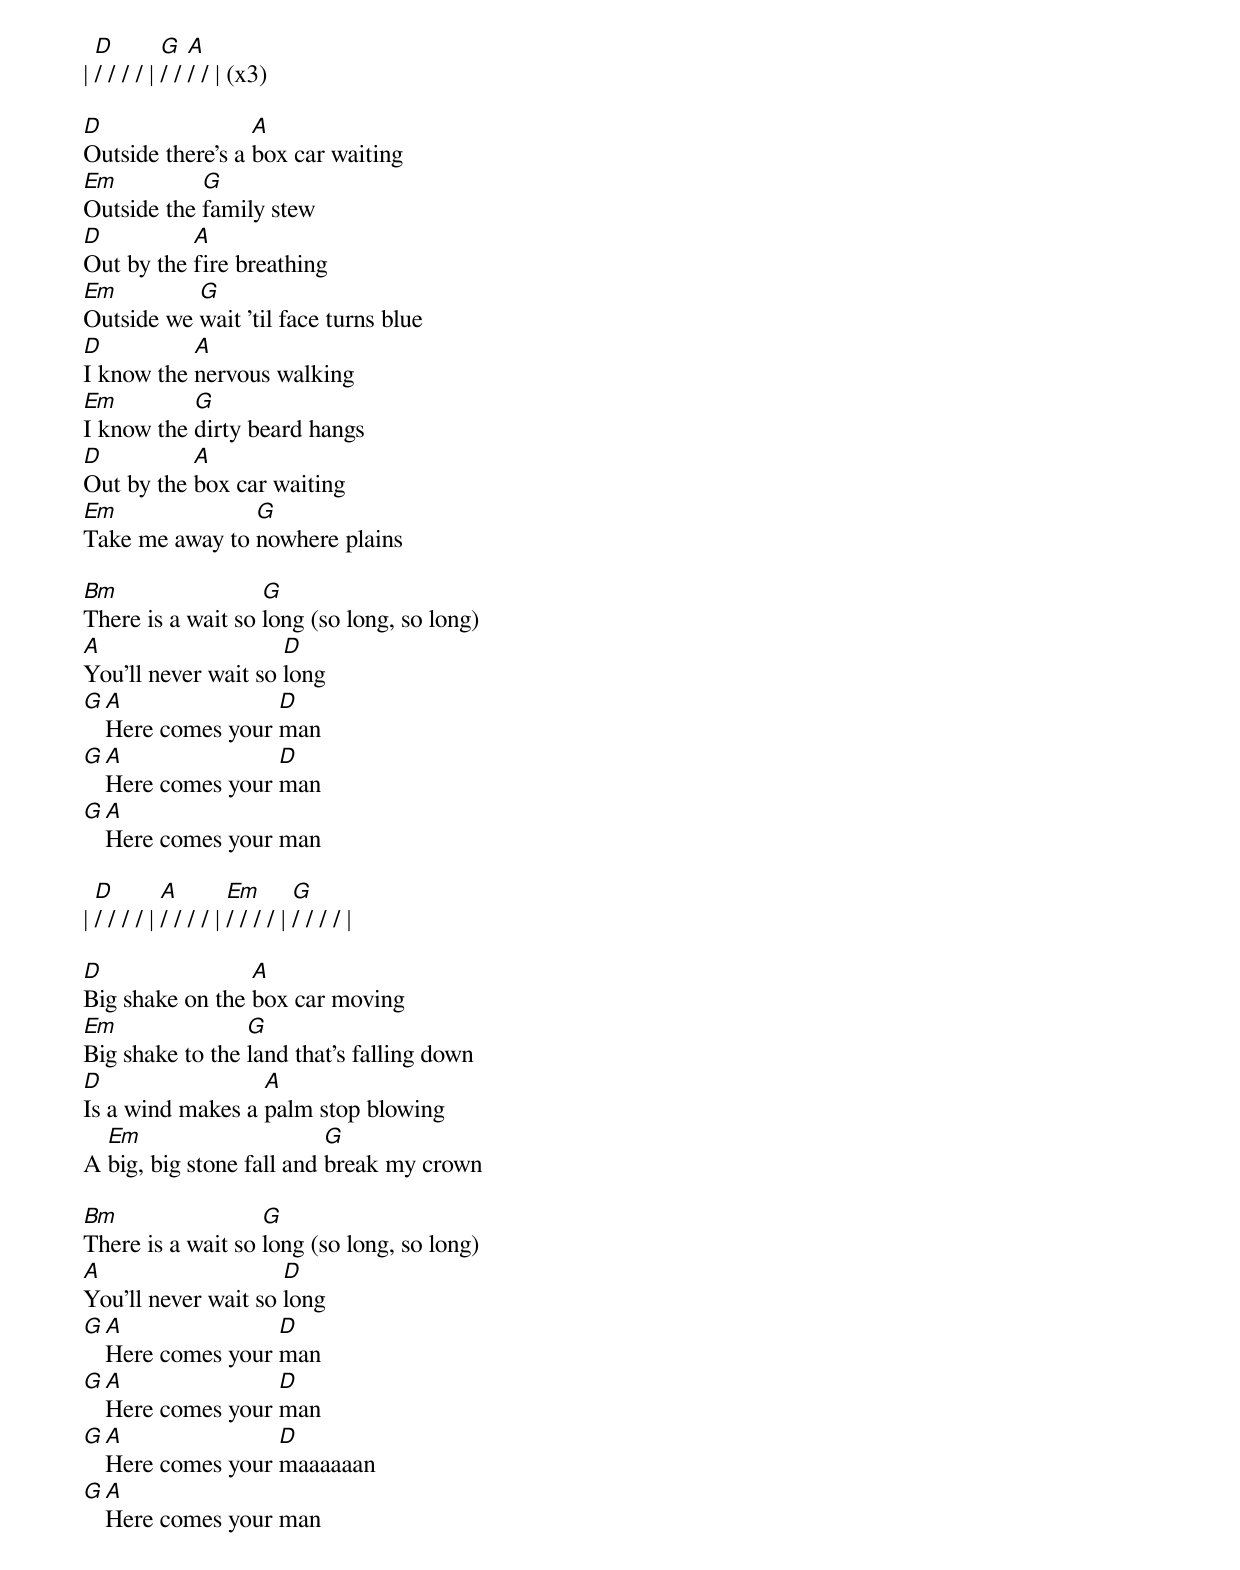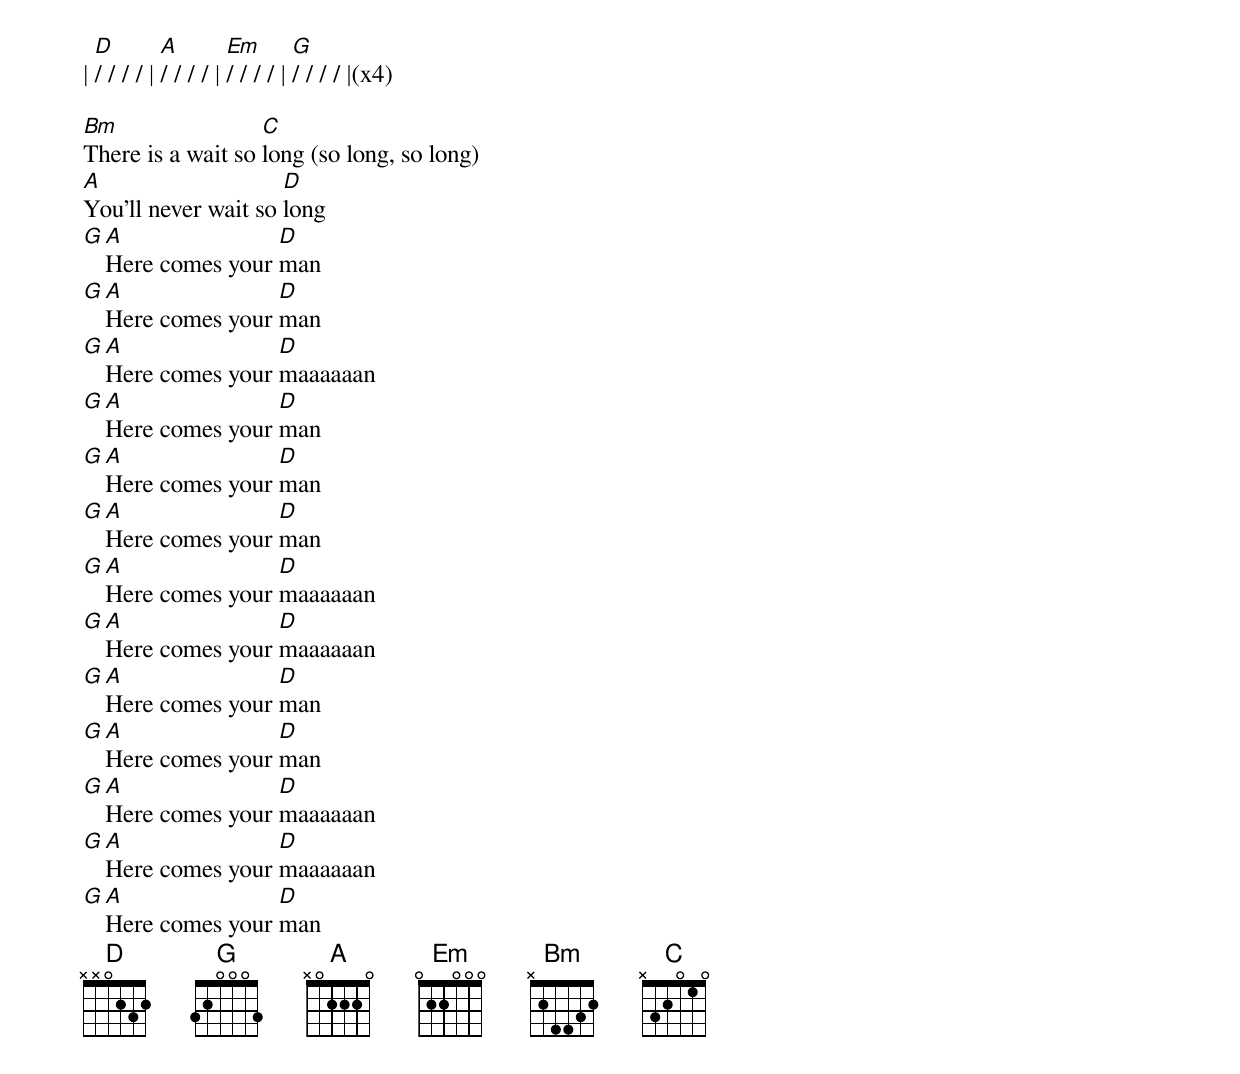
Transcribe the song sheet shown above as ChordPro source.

| [D]/ / / / | [G]/ / [A]/ / | (x3)

[D]Outside there's a [A]box car waiting
[Em]Outside the [G]family stew
[D]Out by the [A]fire breathing
[Em]Outside we [G]wait 'til face turns blue
[D]I know the [A]nervous walking
[Em]I know the [G]dirty beard hangs
[D]Out by the [A]box car waiting
[Em]Take me away to [G]nowhere plains

[Bm]There is a wait so [G]long (so long, so long)
[A]You'll never wait so [D]long
[G][A]Here comes your [D]man
[G][A]Here comes your [D]man
[G][A]Here comes your man

| [D]/ / / / | [A]/ / / / | [Em]/ / / / | [G]/ / / / |

[D]Big shake on the [A]box car moving
[Em]Big shake to the [G]land that's falling down
[D]Is a wind makes a [A]palm stop blowing
A [Em]big, big stone fall and [G]break my crown

[Bm]There is a wait so [G]long (so long, so long)
[A]You'll never wait so [D]long
[G][A]Here comes your [D]man
[G][A]Here comes your [D]man
[G][A]Here comes your [D]maaaaaan
[G][A]Here comes your man

| [D]/ / / / | [A]/ / / / | [Em]/ / / / | [G]/ / / / |(x4)

[Bm]There is a wait so [C]long (so long, so long)
[A]You'll never wait so [D]long
[G][A]Here comes your [D]man
[G][A]Here comes your [D]man
[G][A]Here comes your [D]maaaaaan
[G][A]Here comes your [D]man
[G][A]Here comes your [D]man
[G][A]Here comes your [D]man
[G][A]Here comes your [D]maaaaaan
[G][A]Here comes your [D]maaaaaan
[G][A]Here comes your [D]man
[G][A]Here comes your [D]man
[G][A]Here comes your [D]maaaaaan
[G][A]Here comes your [D]maaaaaan
[G][A]Here comes your [D]man
